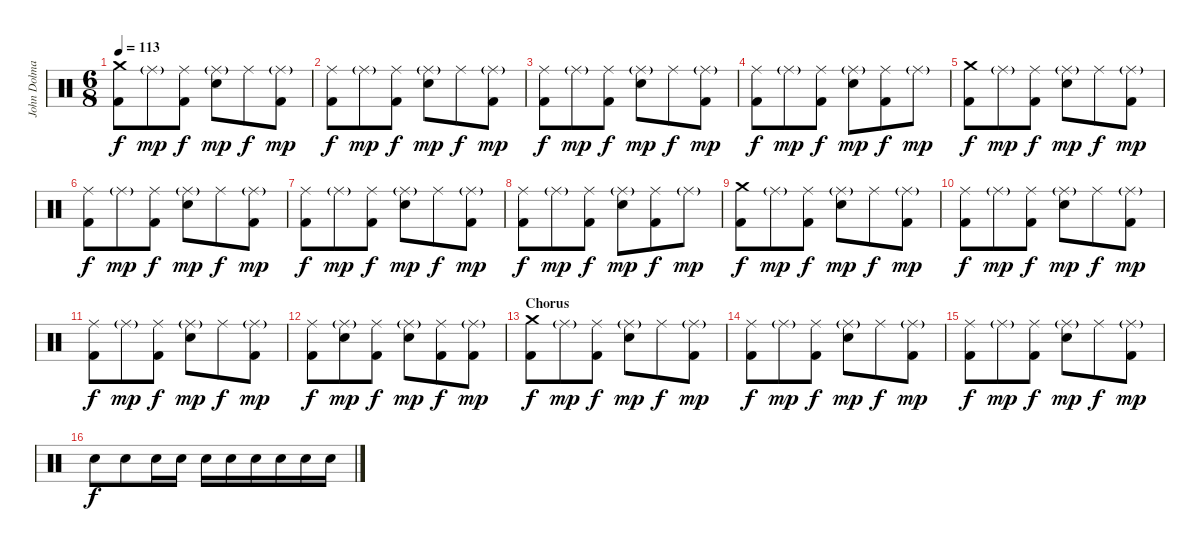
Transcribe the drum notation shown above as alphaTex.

\track ("John Dolmayan" "John Dolma") {instrument percussion}
\staff {score}
\articulation defaults
\ts (6 8)
\tempo 113
\clef neutral
\ks c
("Crash medium (hit)" "Kick (hit) 2").8{dy f} "Ride (middle)"{g}.8{dy mp} ("Ride (middle)" "Kick (hit) 2").8{dy f} ("Ride (middle)"{g} "Electric Snare (hit)").8{dy mp} "Ride (middle)".8{dy f} ("Ride (middle)"{g} "Kick (hit) 2").8{dy mp} |
("Ride (middle)" "Kick (hit) 2").8{dy f} "Ride (middle)"{g}.8{dy mp} ("Ride (middle)" "Kick (hit) 2").8{dy f} ("Ride (middle)"{g} "Electric Snare (hit)").8{dy mp} "Ride (middle)".8{dy f} ("Ride (middle)"{g} "Kick (hit) 2").8{dy mp} |
("Ride (middle)" "Kick (hit) 2").8{dy f} "Ride (middle)"{g}.8{dy mp} ("Ride (middle)" "Kick (hit) 2").8{dy f} ("Ride (middle)"{g} "Electric Snare (hit)").8{dy mp} "Ride (middle)".8{dy f} ("Ride (middle)"{g} "Kick (hit) 2").8{dy mp} |
("Ride (middle)" "Kick (hit) 2").8{dy f} "Ride (middle)"{g}.8{dy mp} ("Ride (middle)" "Kick (hit) 2").8{dy f} ("Ride (middle)"{g} "Electric Snare (hit)").8{dy mp} ("Ride (middle)" "Kick (hit) 2").8{dy f} "Ride (middle)"{g}.8{dy mp} |
("Crash medium (hit)" "Kick (hit) 2").8{dy f} "Ride (middle)"{g}.8{dy mp} ("Ride (middle)" "Kick (hit) 2").8{dy f} ("Ride (middle)"{g} "Electric Snare (hit)").8{dy mp} "Ride (middle)".8{dy f} ("Ride (middle)"{g} "Kick (hit) 2").8{dy mp} |
("Ride (middle)" "Kick (hit) 2").8{dy f} "Ride (middle)"{g}.8{dy mp} ("Ride (middle)" "Kick (hit) 2").8{dy f} ("Ride (middle)"{g} "Electric Snare (hit)").8{dy mp} "Ride (middle)".8{dy f} ("Ride (middle)"{g} "Kick (hit) 2").8{dy mp} |
("Ride (middle)" "Kick (hit) 2").8{dy f} "Ride (middle)"{g}.8{dy mp} ("Ride (middle)" "Kick (hit) 2").8{dy f} ("Ride (middle)"{g} "Electric Snare (hit)").8{dy mp} "Ride (middle)".8{dy f} ("Ride (middle)"{g} "Kick (hit) 2").8{dy mp} |
("Ride (middle)" "Kick (hit) 2").8{dy f} "Ride (middle)"{g}.8{dy mp} ("Ride (middle)" "Kick (hit) 2").8{dy f} ("Ride (middle)"{g} "Electric Snare (hit)").8{dy mp} ("Ride (middle)" "Kick (hit) 2").8{dy f} "Ride (middle)"{g}.8{dy mp} |
("Crash medium (hit)" "Kick (hit) 2").8{dy f} "Ride (middle)"{g}.8{dy mp} ("Ride (middle)" "Kick (hit) 2").8{dy f} ("Ride (middle)"{g} "Electric Snare (hit)").8{dy mp} "Ride (middle)".8{dy f} ("Ride (middle)"{g} "Kick (hit) 2").8{dy mp} |
("Ride (middle)" "Kick (hit) 2").8{dy f} "Ride (middle)"{g}.8{dy mp} ("Ride (middle)" "Kick (hit) 2").8{dy f} ("Ride (middle)"{g} "Electric Snare (hit)").8{dy mp} "Ride (middle)".8{dy f} ("Ride (middle)"{g} "Kick (hit) 2").8{dy mp} |
("Ride (middle)" "Kick (hit) 2").8{dy f} "Ride (middle)"{g}.8{dy mp} ("Ride (middle)" "Kick (hit) 2").8{dy f} ("Ride (middle)"{g} "Electric Snare (hit)").8{dy mp} "Ride (middle)".8{dy f} ("Ride (middle)"{g} "Kick (hit) 2").8{dy mp} |
("Ride (middle)" "Kick (hit) 2").8{dy f} ("Ride (middle)"{g} "Electric Snare (hit)").8{dy mp} ("Ride (middle)" "Kick (hit) 2").8{dy f} ("Ride (middle)"{g} "Electric Snare (hit)").8{dy mp} ("Ride (middle)" "Kick (hit) 2").8{dy f} ("Ride (middle)"{g} "Kick (hit) 2").8{dy mp} |
\section ("" "Chorus")
("Crash medium (hit)" "Kick (hit) 2").8{dy f} "Ride (middle)"{g}.8{dy mp} ("Ride (middle)" "Kick (hit) 2").8{dy f} ("Ride (middle)"{g} "Electric Snare (hit)").8{dy mp} "Ride (middle)".8{dy f} ("Ride (middle)"{g} "Kick (hit) 2").8{dy mp} |
("Ride (middle)" "Kick (hit) 2").8{dy f} "Ride (middle)"{g}.8{dy mp} ("Ride (middle)" "Kick (hit) 2").8{dy f} ("Ride (middle)"{g} "Electric Snare (hit)").8{dy mp} "Ride (middle)".8{dy f} ("Ride (middle)"{g} "Kick (hit) 2").8{dy mp} |
("Ride (middle)" "Kick (hit) 2").8{dy f} "Ride (middle)"{g}.8{dy mp} ("Ride (middle)" "Kick (hit) 2").8{dy f} ("Ride (middle)"{g} "Electric Snare (hit)").8{dy mp} "Ride (middle)".8{dy f} ("Ride (middle)"{g} "Kick (hit) 2").8{dy mp} |
"Electric Snare (hit)".8{dy f} "Electric Snare (hit)".8 "Electric Snare (hit)".16 "Electric Snare (hit)".16 "Electric Snare (hit)".16 "Electric Snare (hit)".16 "Electric Snare (hit)".16 "Electric Snare (hit)".16 "Electric Snare (hit)".16 "Electric Snare (hit)".16
